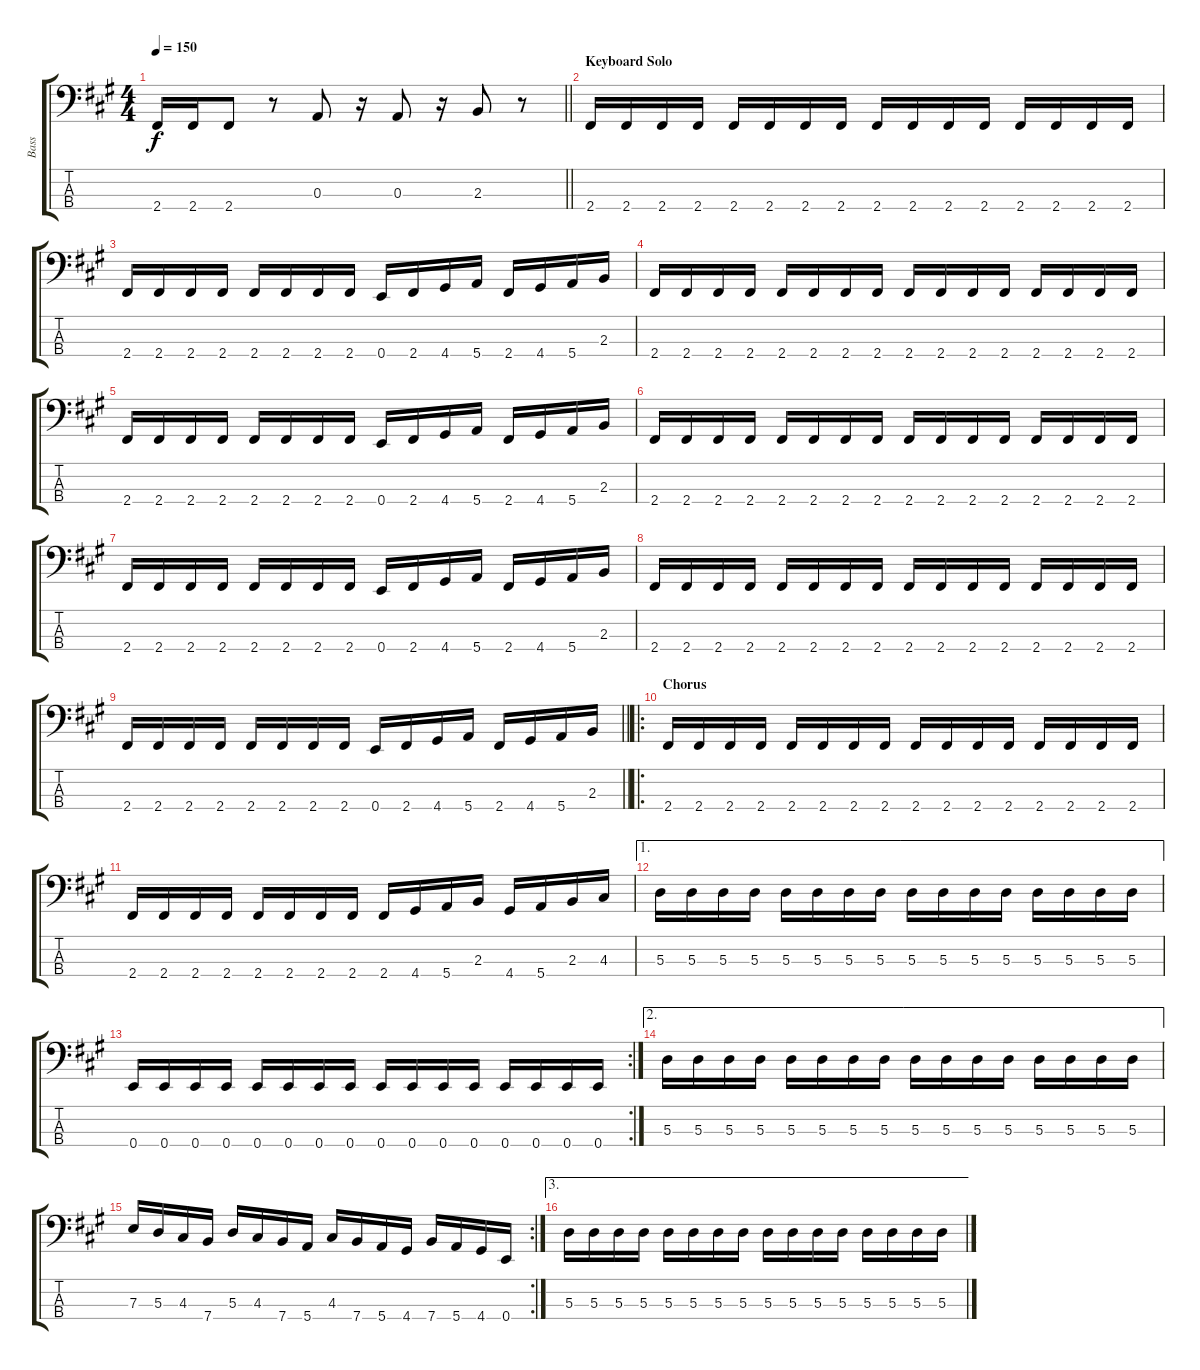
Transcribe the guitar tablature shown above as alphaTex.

\track ("Bass" "Bass") {instrument electricbassfinger}
\staff {score tabs}
\tuning (G2 D2 A1 E1) {hide}
\ts (4 4)
\tempo 150
\clef f4
\barLineRight lightlight
\ks f#minor
2.4.16{dy f} 2.4.16 2.4.8 r.8 0.3.8 r.16 0.3.8 r.16 2.3.8 r.8 |
\section ("" "Keyboard Solo")
2.4.16 2.4.16 2.4.16 2.4.16 2.4.16 2.4.16 2.4.16 2.4.16 2.4.16 2.4.16 2.4.16 2.4.16 2.4.16 2.4.16 2.4.16 2.4.16 |
2.4.16 2.4.16 2.4.16 2.4.16 2.4.16 2.4.16 2.4.16 2.4.16 0.4.16 2.4.16 4.4.16 5.4.16 2.4.16 4.4.16 5.4.16 2.3.16 |
2.4.16 2.4.16 2.4.16 2.4.16 2.4.16 2.4.16 2.4.16 2.4.16 2.4.16 2.4.16 2.4.16 2.4.16 2.4.16 2.4.16 2.4.16 2.4.16 |
2.4.16 2.4.16 2.4.16 2.4.16 2.4.16 2.4.16 2.4.16 2.4.16 0.4.16 2.4.16 4.4.16 5.4.16 2.4.16 4.4.16 5.4.16 2.3.16 |
2.4.16 2.4.16 2.4.16 2.4.16 2.4.16 2.4.16 2.4.16 2.4.16 2.4.16 2.4.16 2.4.16 2.4.16 2.4.16 2.4.16 2.4.16 2.4.16 |
2.4.16 2.4.16 2.4.16 2.4.16 2.4.16 2.4.16 2.4.16 2.4.16 0.4.16 2.4.16 4.4.16 5.4.16 2.4.16 4.4.16 5.4.16 2.3.16 |
2.4.16 2.4.16 2.4.16 2.4.16 2.4.16 2.4.16 2.4.16 2.4.16 2.4.16 2.4.16 2.4.16 2.4.16 2.4.16 2.4.16 2.4.16 2.4.16 |
\barLineRight lightlight
2.4.16 2.4.16 2.4.16 2.4.16 2.4.16 2.4.16 2.4.16 2.4.16 0.4.16 2.4.16 4.4.16 5.4.16 2.4.16 4.4.16 5.4.16 2.3.16 |
\ro
\section ("" "Chorus")
2.4.16 2.4.16 2.4.16 2.4.16 2.4.16 2.4.16 2.4.16 2.4.16 2.4.16 2.4.16 2.4.16 2.4.16 2.4.16 2.4.16 2.4.16 2.4.16 |
2.4.16 2.4.16 2.4.16 2.4.16 2.4.16 2.4.16 2.4.16 2.4.16 2.4.16 4.4.16 5.4.16 2.3.16 4.4.16 5.4.16 2.3.16 4.3.16 |
\ae 1
5.3.16 5.3.16 5.3.16 5.3.16 5.3.16 5.3.16 5.3.16 5.3.16 5.3.16 5.3.16 5.3.16 5.3.16 5.3.16 5.3.16 5.3.16 5.3.16 |
\rc 2
0.4.16 0.4.16 0.4.16 0.4.16 0.4.16 0.4.16 0.4.16 0.4.16 0.4.16 0.4.16 0.4.16 0.4.16 0.4.16 0.4.16 0.4.16 0.4.16 |
\ae 2
5.3.16 5.3.16 5.3.16 5.3.16 5.3.16 5.3.16 5.3.16 5.3.16 5.3.16 5.3.16 5.3.16 5.3.16 5.3.16 5.3.16 5.3.16 5.3.16 |
\rc 2
7.3.16 5.3.16 4.3.16 7.4.16 5.3.16 4.3.16 7.4.16 5.4.16 4.3.16 7.4.16 5.4.16 4.4.16 7.4.16 5.4.16 4.4.16 0.4.16 |
\ae 3
5.3.16 5.3.16 5.3.16 5.3.16 5.3.16 5.3.16 5.3.16 5.3.16 5.3.16 5.3.16 5.3.16 5.3.16 5.3.16 5.3.16 5.3.16 5.3.16
